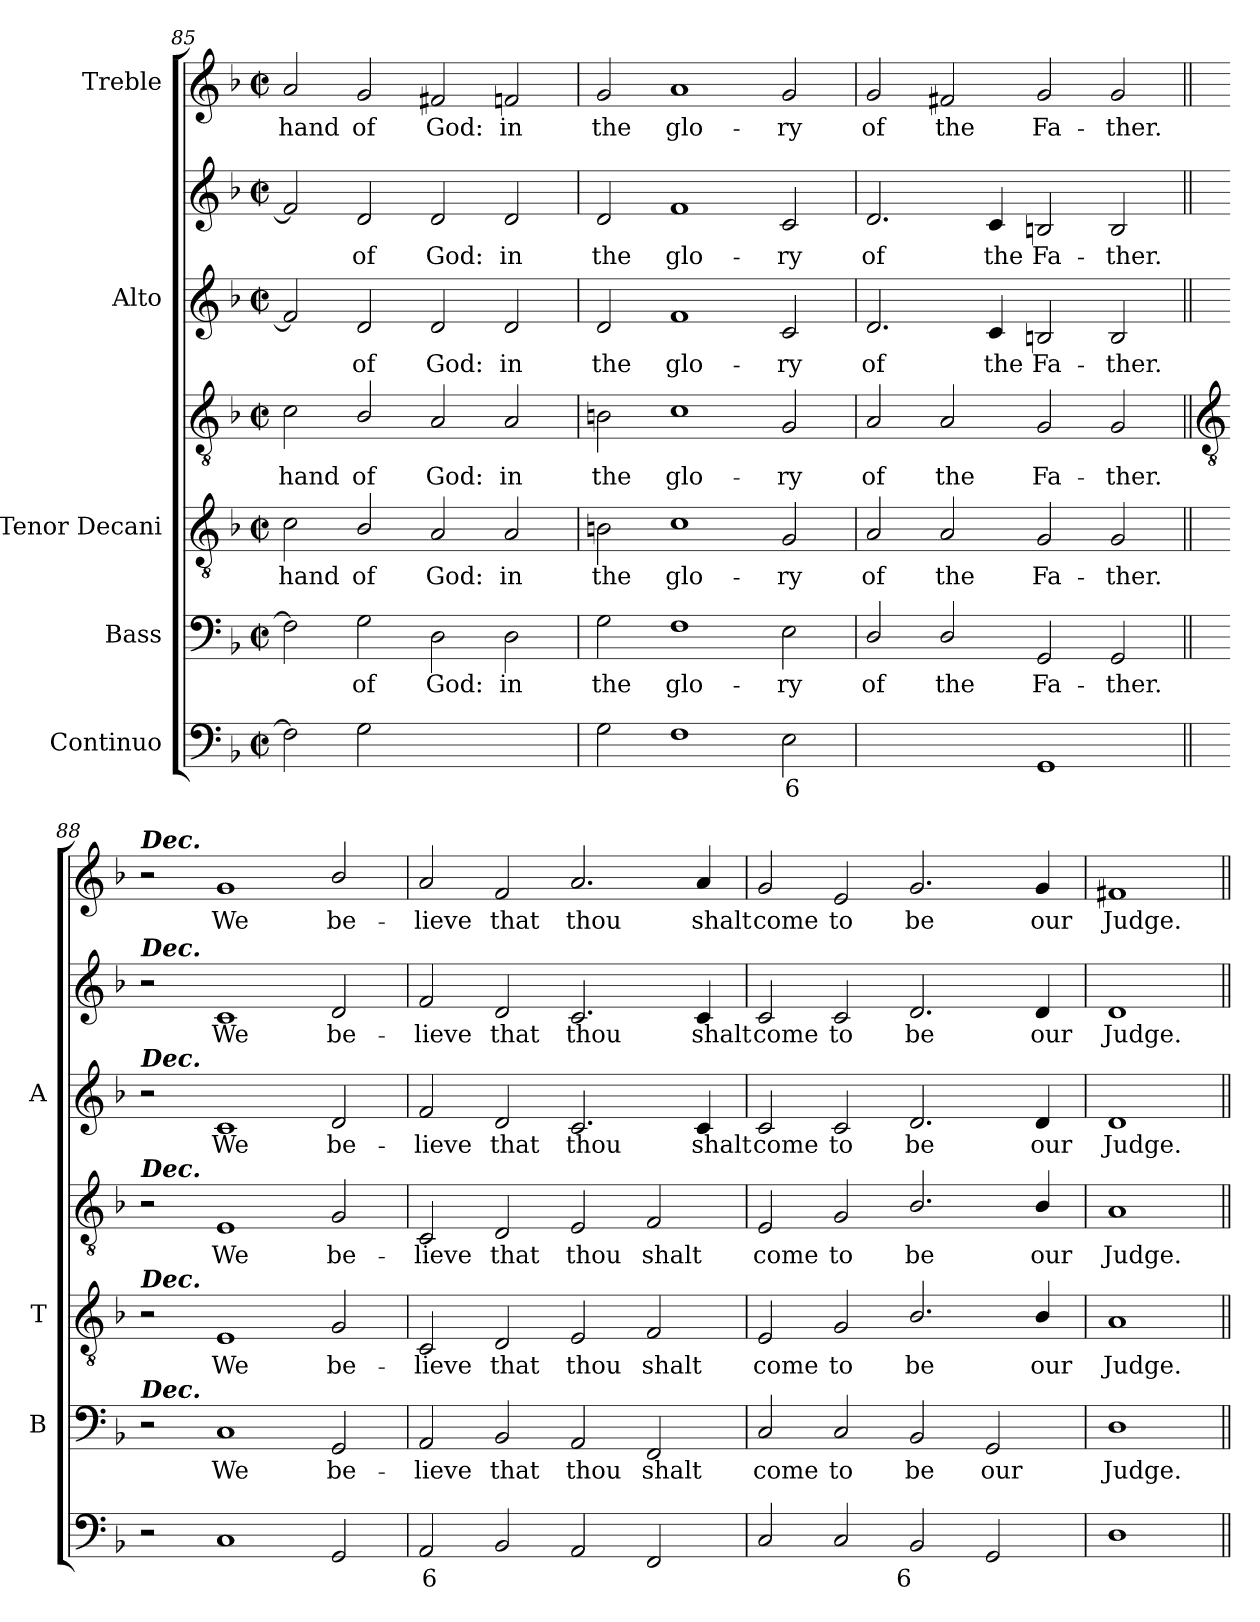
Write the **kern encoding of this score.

**kern	**text	**kern	**text	**kern	**text	**kern	**text	**kern	**text	**kern	**text	**kern	**text
*part5	*part5	*part4	*part4	*part3	*part3	*part3	*part3	*part2	*part2	*part2	*part2	*part1	*part1
*staff7	*staff7	*staff6	*staff6	*staff5	*staff5	*staff4	*staff4	*staff3	*staff3	*staff2	*staff2	*staff1	*staff1
*I"Continuo	*	*I"Bass	*	*I"Tenor Decani	*	*	*	*I"Alto	*	*	*	*I"Treble	*
*	*	*I'B	*	*I'T	*	*	*	*I'A	*	*	*	*	*
*clefF4	*	*clefF4	*	*clefGv2	*	*clefGv2	*	*	*	*clefG2	*	*clefG2	*
*k[b-]	*	*k[b-]	*	*k[b-]	*	*k[b-]	*	*k[b-]	*	*k[b-]	*	*k[b-]	*
*F:	*	*F:	*	*F:	*	*F:	*	*F:	*	*F:	*	*F:	*
*M4/2	*	*M4/2	*	*M4/2	*	*M4/2	*	*M4/2	*	*M4/2	*	*M4/2	*
*met(c|)	*	*met(c|)	*	*met(c|)	*	*met(c|)	*	*met(c|)	*	*met(c|)	*	*met(c|)	*
=85	=85	=85	=85	=85	=85	=85	=85	=85	=85	=85	=85	=85	=85
!	!	!	!	!	!LO:LY:b	!	!LO:LY:b	!	!	!	!	!	!LO:LY:b
2F]	.	2F]	.	2c	hand	2c	hand	2f]	.	2f]	.	2a	hand
!	!	!	!LO:LY:b	!	!LO:LY:b	!	!LO:LY:b	!	!LO:LY:b	!	!LO:LY:b	!	!LO:LY:b
2G	.	2G	of	2B-/	of	2B-/	of	2d	of	2d	of	2g	of
!	!	!	!LO:LY:b	!	!LO:LY:b	!	!LO:LY:b	!	!LO:LY:b	!	!LO:LY:b	!	!LO:LY:b
[2Dyy	.	2D	God:	2A	God:	2A	God:	2d	God:	2d	God:	2f#X	God:
!	!	!	!LO:LY:b	!	!LO:LY:b	!	!LO:LY:b	!	!LO:LY:b	!	!LO:LY:b	!	!LO:LY:b
2Dyy]	.	2D	in	2A	in	2A	in	2d	in	2d	in	2fn	in
=86	=86	=86	=86	=86	=86	=86	=86	=86	=86	=86	=86	=86	=86
!	!	!	!LO:LY:b	!	!LO:LY:b	!	!LO:LY:b	!	!LO:LY:b	!	!LO:LY:b	!	!LO:LY:b
2G	.	2G	the	2Bn	the	2Bn	the	2d	the	2d	the	2g	the
!	!	!	!LO:LY:b	!	!LO:LY:b	!	!LO:LY:b	!	!LO:LY:b	!	!LO:LY:b	!	!LO:LY:b
1F	.	1F	glo-	1c	glo-	1c	glo-	1f	glo-	1f	glo-	1a	glo-
!	!LO:LY:b	!	!LO:LY:b	!	!LO:LY:b	!	!LO:LY:b	!	!LO:LY:b	!	!LO:LY:b	!	!LO:LY:b
2E	6	2E	-ry	2G	-ry	2G	-ry	2c	-ry	2c	-ry	2g	-ry
=87	=87	=87	=87	=87	=87	=87	=87	=87	=87	=87	=87	=87	=87
!	!LO:LY:b	!	!LO:LY:b	!	!LO:LY:b	!	!LO:LY:b	!	!LO:LY:b	!	!LO:LY:b	!	!LO:LY:b
[2D/yy	4	2D/	of	2A	of	2A	of	2.d	of	2.d	of	2g	of
!	!LO:LY:b	!	!LO:LY:b	!	!LO:LY:b	!	!LO:LY:b	!	!	!	!	!	!LO:LY:b
2D/yy]	3	2D/	the	2A	the	2A	the	.	.	.	.	2f#X	the
!	!	!	!	!	!	!	!	!	!LO:LY:b	!	!LO:LY:b	!	!
.	.	.	.	.	.	.	.	4c	the	4c	the	.	.
!	!	!	!LO:LY:b	!	!LO:LY:b	!	!LO:LY:b	!	!LO:LY:b	!	!LO:LY:b	!	!LO:LY:b
1GG	.	2GG	Fa-	2G	Fa-	2G	Fa-	2Bn	Fa-	2Bn	Fa-	2g	Fa-
!	!	!	!LO:LY:b	!	!LO:LY:b	!	!LO:LY:b	!	!LO:LY:b	!	!LO:LY:b	!	!LO:LY:b
.	.	2GG	-ther.	2G	-ther.	2G	-ther.	2B	-ther.	2B	-ther.	2g	-ther.
!!LO:LB:g=z
=88||	=88||	=88||	=88||	=88||	=88||	=88||	=88||	=88||	=88||	=88||	=88||	=88||	=88||
*	*	*	*	*	*	*clefGv2	*	*	*	*	*	*	*
!	!	!	!	!	!	!	!	!	!	!	!	!LO:TX:a:Bi:t=Dec.	!
!	!	!	!	!	!	!	!	!	!	!LO:TX:a:Bi:t=Dec.	!	!	!
!	!	!	!	!	!	!	!	!LO:TX:a:Bi:t=Dec.	!	!	!	!	!
!	!	!	!	!	!	!LO:TX:a:Bi:t=Dec.	!	!	!	!	!	!	!
!	!	!	!	!LO:TX:a:Bi:t=Dec.	!	!	!	!	!	!	!	!	!
!	!	!LO:TX:a:Bi:t=Dec.	!	!	!	!	!	!	!	!	!	!	!
2r	.	2r	.	2r	.	2r	.	2r	.	2r	.	2r	.
!	!	!	!LO:LY:b	!	!LO:LY:b	!	!LO:LY:b	!	!LO:LY:b	!	!LO:LY:b	!	!LO:LY:b
1C	.	1C	We	1E	We	1E	We	1c	We	1c	We	1g	We
!	!	!	!LO:LY:b	!	!LO:LY:b	!	!LO:LY:b	!	!LO:LY:b	!	!LO:LY:b	!	!LO:LY:b
2GG	.	2GG	be-	2G	be-	2G	be-	2d	be-	2d	be-	2b-/	be-
=89	=89	=89	=89	=89	=89	=89	=89	=89	=89	=89	=89	=89	=89
!	!LO:LY:b	!	!LO:LY:b	!	!LO:LY:b	!	!LO:LY:b	!	!LO:LY:b	!	!LO:LY:b	!	!LO:LY:b
2AA	6	2AA	-lieve	2C	-lieve	2C	-lieve	2f	-lieve	2f	-lieve	2a	-lieve
!	!	!	!LO:LY:b	!	!LO:LY:b	!	!LO:LY:b	!	!LO:LY:b	!	!LO:LY:b	!	!LO:LY:b
2BB-	.	2BB-	that	2D	that	2D	that	2d	that	2d	that	2f	that
!	!	!	!LO:LY:b	!	!LO:LY:b	!	!LO:LY:b	!	!LO:LY:b	!	!LO:LY:b	!	!LO:LY:b
2AA	.	2AA	thou	2E	thou	2E	thou	2.c	thou	2.c	thou	2.a	thou
!	!	!	!LO:LY:b	!	!LO:LY:b	!	!LO:LY:b	!	!	!	!	!	!
2FF	.	2FF	shalt	2F	shalt	2F	shalt	.	.	.	.	.	.
!	!	!	!	!	!	!	!	!	!LO:LY:b	!	!LO:LY:b	!	!LO:LY:b
.	.	.	.	.	.	.	.	4c	shalt	4c	shalt	4a	shalt
=90	=90	=90	=90	=90	=90	=90	=90	=90	=90	=90	=90	=90	=90
!	!	!	!LO:LY:b	!	!LO:LY:b	!	!LO:LY:b	!	!LO:LY:b	!	!LO:LY:b	!	!LO:LY:b
2C	.	2C	come	2E	come	2E	come	2c	come	2c	come	2g	come
!	!	!	!LO:LY:b	!	!LO:LY:b	!	!LO:LY:b	!	!LO:LY:b	!	!LO:LY:b	!	!LO:LY:b
2C	.	2C	to	2G	to	2G	to	2c	to	2c	to	2e	to
!	!LO:LY:b	!	!LO:LY:b	!	!LO:LY:b	!	!LO:LY:b	!	!LO:LY:b	!	!LO:LY:b	!	!LO:LY:b
2BB-	6	2BB-	be	2.B-/	be	2.B-/	be	2.d	be	2.d	be	2.g	be
!	!	!	!LO:LY:b	!	!	!	!	!	!	!	!	!	!
2GG	.	2GG	our	.	.	.	.	.	.	.	.	.	.
!	!	!	!	!	!LO:LY:b	!	!LO:LY:b	!	!LO:LY:b	!	!LO:LY:b	!	!LO:LY:b
.	.	.	.	4B-/	our	4B-/	our	4d	our	4d	our	4g	our
=91	=91	=91	=91	=91	=91	=91	=91	=91	=91	=91	=91	=91	=91
!	!	!	!LO:LY:b	!	!LO:LY:b	!	!LO:LY:b	!	!LO:LY:b	!	!LO:LY:b	!	!LO:LY:b
1D	.	1D	Judge.	1A	Judge.	1A	Judge.	1d	Judge.	1d	Judge.	1f#X	Judge.
=||	=||	=||	=||	=||	=||	=||	=||	=||	=||	=||	=||	=||	=||
*-	*-	*-	*-	*-	*-	*-	*-	*-	*-	*-	*-	*-	*-
